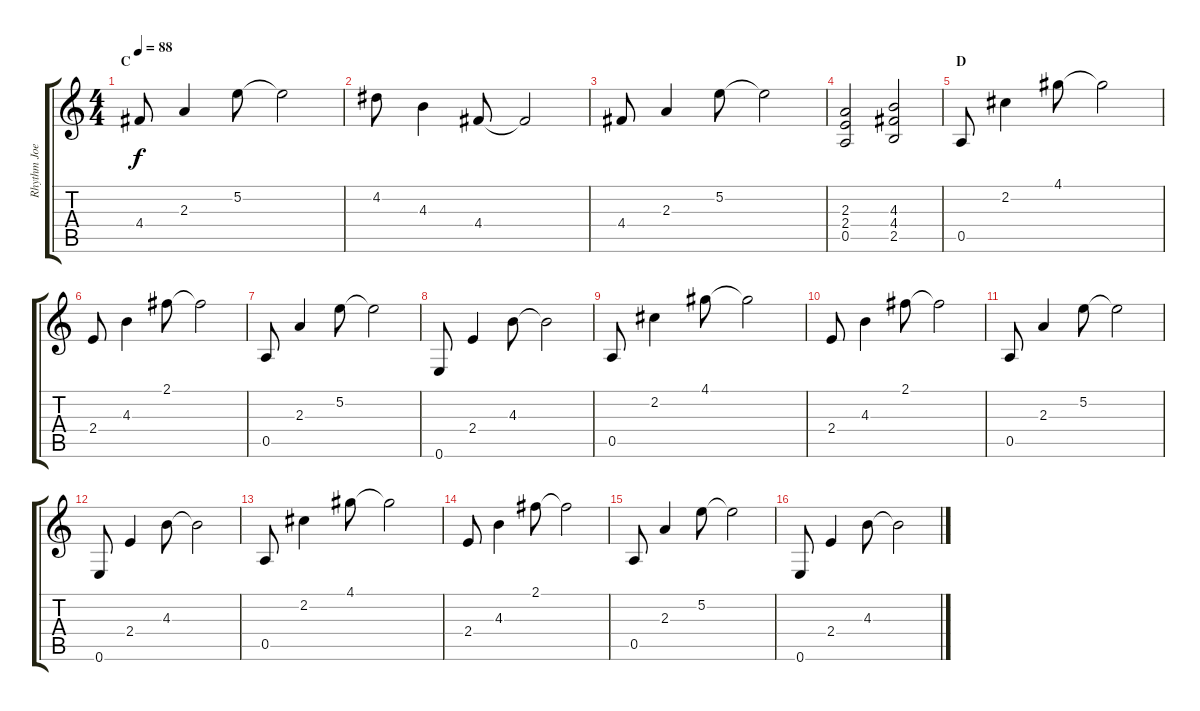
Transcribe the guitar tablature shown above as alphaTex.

\track ("Rhythm Joe 2" "Rhythm Joe") {instrument acousticguitarnylon}
\staff {score tabs}
\tuning (E4 B3 G3 D3 A2 E2) {hide}
\ts (4 4)
\section ("" "C")
\tempo 88
\clef g2
\ks c
4.4.8{dy f} 2.3.4 5.2.8 5.2{t}.2 |
4.2.8 4.3.4 4.4.8 4.4{t}.2 |
4.4.8 2.3.4 5.2.8 5.2{t}.2 |
(2.3 2.4 0.5).2 (4.3 4.4 2.5).2 |
\section ("" "D")
0.5.8 2.2.4 4.1.8 4.1{t}.2 |
\section ("" "")
2.4.8 4.3.4 2.1.8 2.1{t}.2 |
0.5.8 2.3.4 5.2.8 5.2{t}.2 |
0.6.8 2.4.4 4.3.8 4.3{t}.2 |
0.5.8 2.2.4 4.1.8 4.1{t}.2 |
2.4.8 4.3.4 2.1.8 2.1{t}.2 |
0.5.8 2.3.4 5.2.8 5.2{t}.2 |
0.6.8 2.4.4 4.3.8 4.3{t}.2 |
0.5.8 2.2.4 4.1.8 4.1{t}.2 |
2.4.8 4.3.4 2.1.8 2.1{t}.2 |
0.5.8 2.3.4 5.2.8 5.2{t}.2 |
0.6.8 2.4.4 4.3.8 4.3{t}.2
